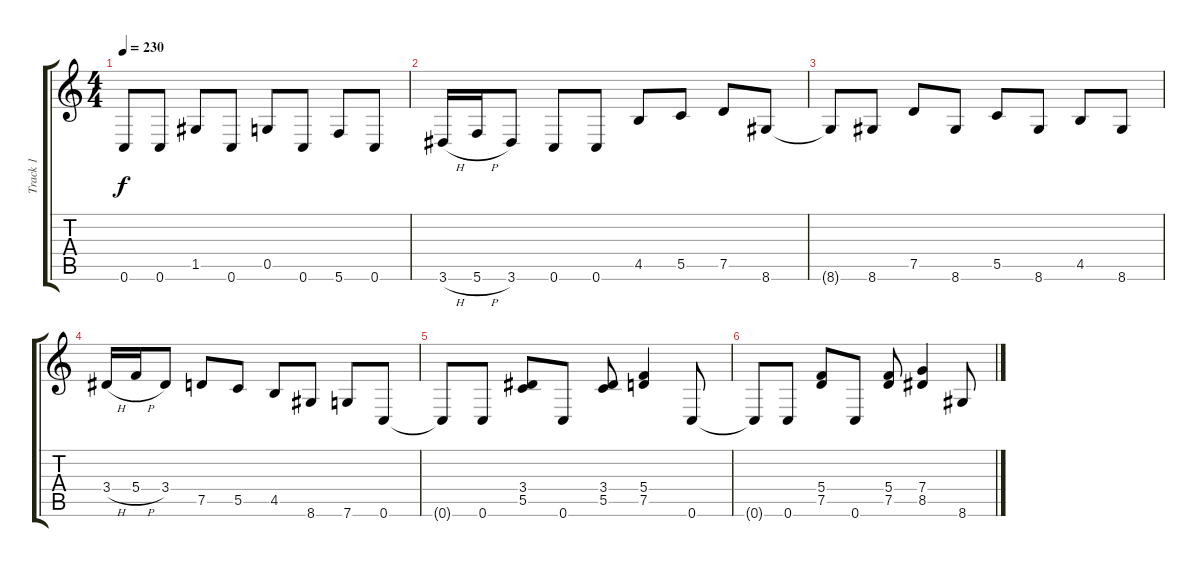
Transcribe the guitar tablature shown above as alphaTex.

\track ("Track 1" "Track 1") {instrument distortionguitar}
\staff {score tabs}
\tuning (D4 A3 F3 C3 G2 C2) {hide}
\ts (4 4)
\tempo 230
\clef g2
\ks c
0.6.8{dy f} 0.6.8 1.5.8 0.6.8 0.5.8 0.6.8 5.6.8 0.6.8 |
3.6{h}.16 5.6{h}.16 3.6.8 0.6.8 0.6.8 4.5.8 5.5.8 7.5.8 8.6.8 |
8.6{t}.8 8.6.8 7.5.8 8.6.8 5.5.8 8.6.8 4.5.8 8.6.8 |
3.4{h}.16 5.4{h}.16 3.4.8 7.5.8 5.5.8 4.5.8 8.6.8 7.6.8 0.6.8 |
0.6{t}.8 0.6.8 (3.4 5.5).8 0.6.8 (3.4 5.5).8 (5.4 7.5).4 0.6.8 |
0.6{t}.8 0.6.8 (5.4 7.5).8 0.6.8 (5.4 7.5).8 (7.4 8.5).4 8.6.8
